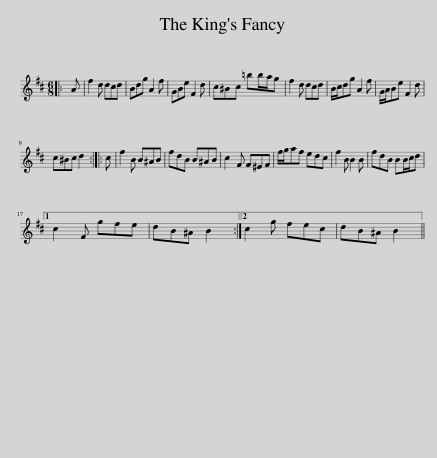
X:1
L:1/8
M:6/8
I:linebreak $
K:D
V:1 treble
V:1
|: A | f2 d dcd | Bdg A2 f | GBe F2 d | c^Bc =bb/a/g | %5
 f2 d dcd | B/c/dg A2 f | G/A/Be F2 d |$ c^Bc d2 :: c | %10
 f2 B B^AB | fdB B^AB | c2 F F^EF | f/g/af edc | f2 B B2 B | %15
 fdB BB/c/d |1$ c2 F gfe | dB^A B2 :|2 c2 g fec | dB^A B2 || %20
